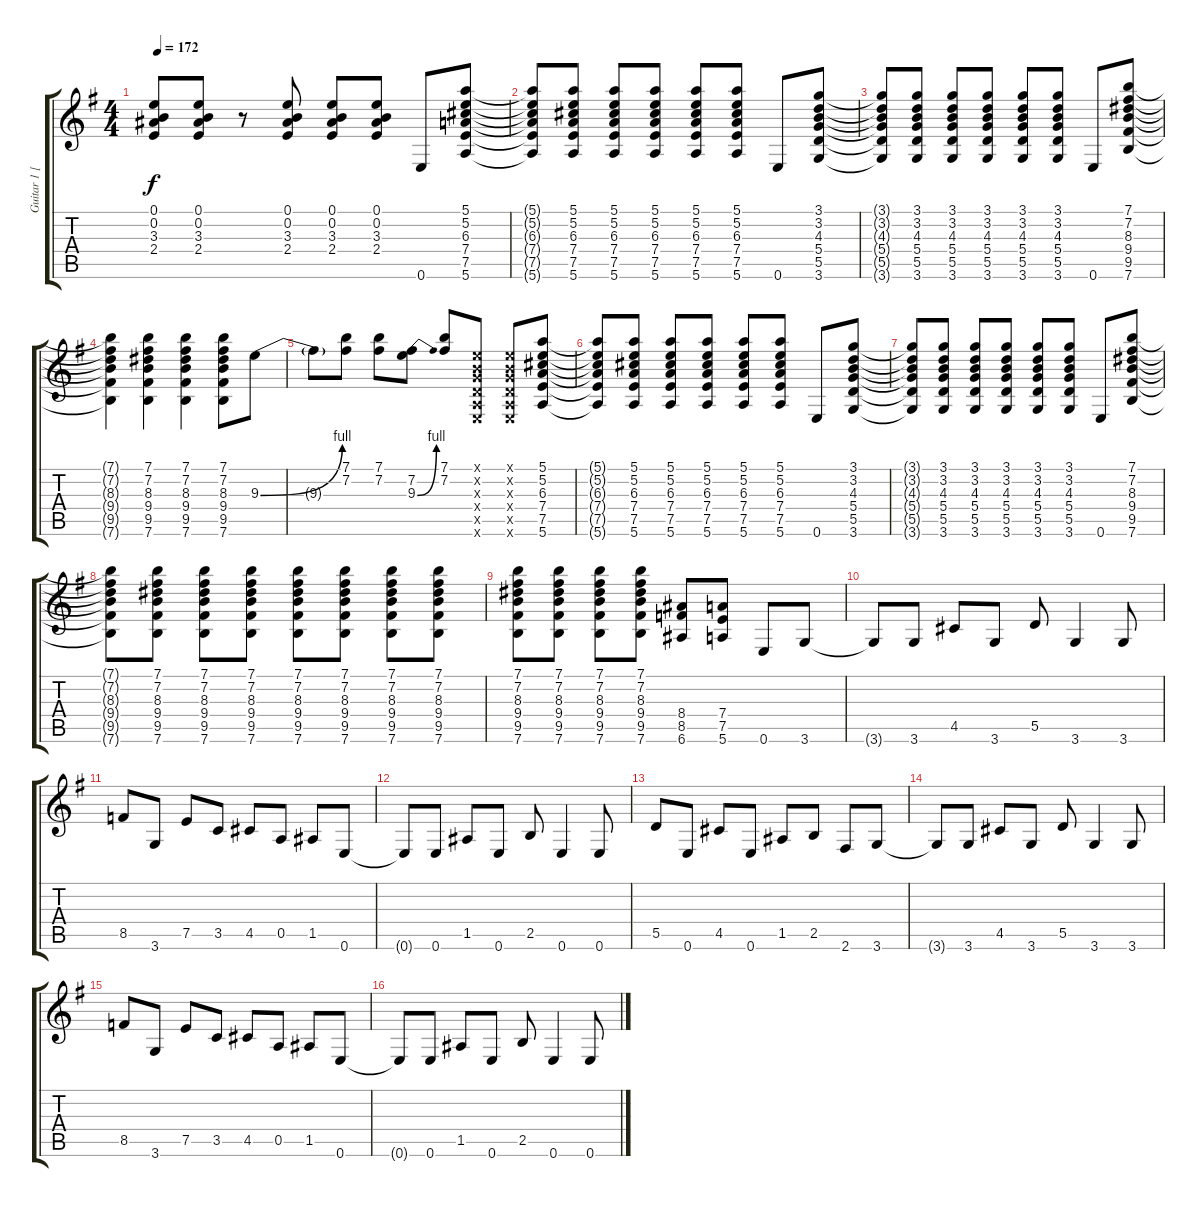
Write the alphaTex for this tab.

\track ("Guitar 1 [Slash]" "Guitar 1 [") {instrument distortionguitar}
\staff {score tabs}
\tuning (E4 B3 G3 D3 A2 E2) {hide}
\ts (4 4)
\tempo 172
\clef g2
\ks g
(0.1 0.2 3.3 2.4).8{dy f} (0.1 0.2 3.3 2.4).8 r.8 (0.1 0.2 3.3 2.4).8 (0.1 0.2 3.3 2.4).8 (0.1 0.2 3.3 2.4).8 0.6.8 (5.1 5.2 6.3 7.4 7.5 5.6).8 |
(5.1{t} 5.2{t} 6.3{t} 7.4{t} 7.5{t} 5.6{t}).8 (5.1 5.2 6.3 7.4 7.5 5.6).8 (5.1 5.2 6.3 7.4 7.5 5.6).8 (5.1 5.2 6.3 7.4 7.5 5.6).8 (5.1 5.2 6.3 7.4 7.5 5.6).8 (5.1 5.2 6.3 7.4 7.5 5.6).8 0.6.8 (3.1 3.2 4.3 5.4 5.5 3.6).8 |
(3.1{t} 3.2{t} 4.3{t} 5.4{t} 5.5{t} 3.6{t}).8 (3.1 3.2 4.3 5.4 5.5 3.6).8 (3.1 3.2 4.3 5.4 5.5 3.6).8 (3.1 3.2 4.3 5.4 5.5 3.6).8 (3.1 3.2 4.3 5.4 5.5 3.6).8 (3.1 3.2 4.3 5.4 5.5 3.6).8 0.6.8 (7.1 7.2 8.3 9.4 9.5 7.6).8 |
(7.1{t} 7.2{t} 8.3{t} 9.4{t} 9.5{t} 7.6{t}).4 (7.1 7.2 8.3 9.4 9.5 7.6).4 (7.1 7.2 8.3 9.4 9.5 7.6).4 (7.1 7.2 8.3 9.4 9.5 7.6).8 9.3{be (bend 0 0 60 4)}.8 |
9.3{t}.8 (7.1 7.2).8 (7.1 7.2).8 (7.2 9.3{be (bend 0 0 60 4)}).8 (7.1 7.2).8 (0.1{x} 0.2{x} 0.3{x} 0.4{x} 0.5{x} 0.6{x}).8 (0.1{x} 0.2{x} 0.3{x} 0.4{x} 0.5{x} 0.6{x}).8 (5.1 5.2 6.3 7.4 7.5 5.6).8 |
(5.1{t} 5.2{t} 6.3{t} 7.4{t} 7.5{t} 5.6{t}).8 (5.1 5.2 6.3 7.4 7.5 5.6).8 (5.1 5.2 6.3 7.4 7.5 5.6).8 (5.1 5.2 6.3 7.4 7.5 5.6).8 (5.1 5.2 6.3 7.4 7.5 5.6).8 (5.1 5.2 6.3 7.4 7.5 5.6).8 0.6.8 (3.1 3.2 4.3 5.4 5.5 3.6).8 |
(3.1{t} 3.2{t} 4.3{t} 5.4{t} 5.5{t} 3.6{t}).8 (3.1 3.2 4.3 5.4 5.5 3.6).8 (3.1 3.2 4.3 5.4 5.5 3.6).8 (3.1 3.2 4.3 5.4 5.5 3.6).8 (3.1 3.2 4.3 5.4 5.5 3.6).8 (3.1 3.2 4.3 5.4 5.5 3.6).8 0.6.8 (7.1 7.2 8.3 9.4 9.5 7.6).8 |
(7.1{t} 7.2{t} 8.3{t} 9.4{t} 9.5{t} 7.6{t}).8 (7.1 7.2 8.3 9.4 9.5 7.6).8 (7.1 7.2 8.3 9.4 9.5 7.6).8 (7.1 7.2 8.3 9.4 9.5 7.6).8 (7.1 7.2 8.3 9.4 9.5 7.6).8 (7.1 7.2 8.3 9.4 9.5 7.6).8 (7.1 7.2 8.3 9.4 9.5 7.6).8 (7.1 7.2 8.3 9.4 9.5 7.6).8 |
(7.1 7.2 8.3 9.4 9.5 7.6).8 (7.1 7.2 8.3 9.4 9.5 7.6).8 (7.1 7.2 8.3 9.4 9.5 7.6).8 (7.1 7.2 8.3 9.4 9.5 7.6).8 (8.4 8.5 6.6).8 (7.4 7.5 5.6).8 0.6.8 3.6.8 |
3.6{t}.8 3.6.8 4.5.8 3.6.8 5.5.8 3.6.4 3.6.8 |
8.5.8 3.6.8 7.5.8 3.5.8 4.5.8 0.5.8 1.5.8 0.6.8 |
0.6{t}.8 0.6.8 1.5.8 0.6.8 2.5.8 0.6.4 0.6.8 |
5.5.8 0.6.8 4.5.8 0.6.8 1.5.8 2.5.8 2.6.8 3.6.8 |
3.6{t}.8 3.6.8 4.5.8 3.6.8 5.5.8 3.6.4 3.6.8 |
8.5.8 3.6.8 7.5.8 3.5.8 4.5.8 0.5.8 1.5.8 0.6.8 |
0.6{t}.8 0.6.8 1.5.8 0.6.8 2.5.8 0.6.4 0.6.8
